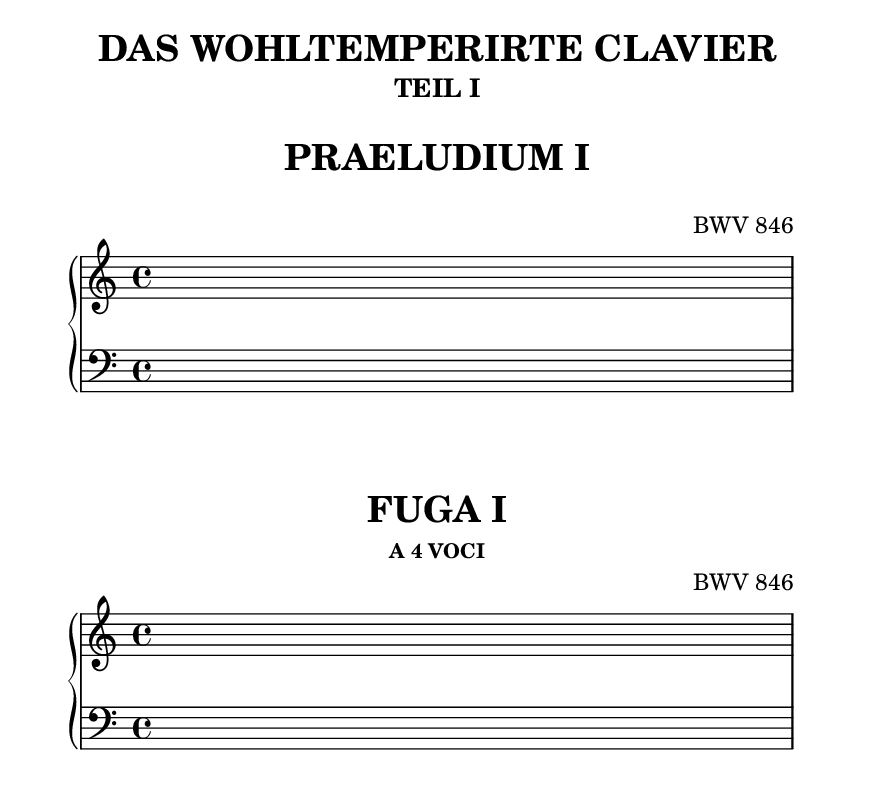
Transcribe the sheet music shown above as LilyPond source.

%% Generated by lilypond-book
%% Options: [exampleindent=10.16\mm,indent=0\mm,line-width=14.5\cm,noragged-right,papersize="a5",quote]
\include "lilypond-book-preamble.ly"


% ****************************************************************
% Start cut-&-pastable-section
% ****************************************************************

#(ly:set-option 'eps-box-padding 3.000000)



\paper {
  #(set-paper-size "a5")
  indent = 0\mm
  line-width = 14.5\cm
  % offset the left padding, also add 1mm as lilypond creates cropped
  % images with a little space on the right
  line-width = #(- line-width (* mm  3.000000) (* mm 1))
  ragged-right = ##f
  line-width = 14.5\cm - 2.0 * 10.16\mm
  % offset the left padding, also add 1mm as lilypond creates cropped
  % images with a little space on the right
  line-width = #(- line-width (* mm  3.000000) (* mm 1))
}

\layout {
  
}




% ****************************************************************
% ly snippet:
% ****************************************************************
\sourcefileline 839
\book {
  \paper {
    print-all-headers = ##t
  }
  \header {
    title = "DAS WOHLTEMPERIRTE CLAVIER"
    subtitle = "TEIL I"
    % Do not display the default LilyPond footer for this book
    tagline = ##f
  }
  \markup { \vspace #1 }
  \score {
    \header {
      title = "PRAELUDIUM I"
      opus = "BWV 846"
      % Do not display the subtitle for this score
      subtitle = ##f
    }
    \new PianoStaff <<
      \new Staff { s1 }
      \new Staff { \clef "bass" s1 }
    >>
  }
  \score {
    \header {
      title = "FUGA I"
      subsubtitle = "A 4 VOCI"
      opus = "BWV 846"
      % Do not display the subtitle for this score
      subtitle = ##f
    }
    \new PianoStaff <<
      \new Staff { s1 }
      \new Staff { \clef "bass" s1 }
    >>
  }
}



% ****************************************************************
% end ly snippet
% ****************************************************************
